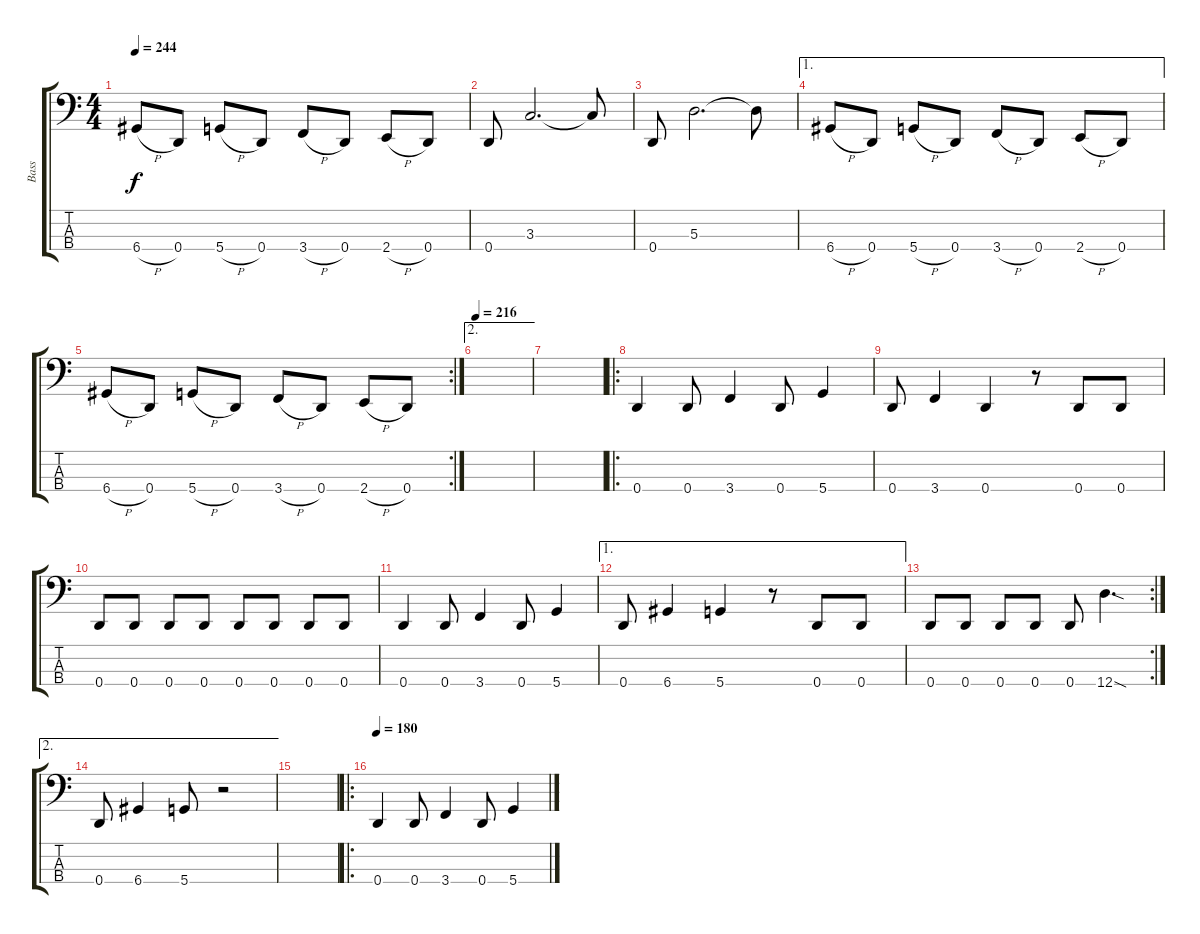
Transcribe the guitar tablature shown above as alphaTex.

\track ("Bass" "Bass") {instrument electricbassfinger}
\staff {score tabs}
\tuning (G2 D2 A1 D1) {hide}
\ts (4 4)
\tempo 244
\clef f4
\ks c
6.4{h}.8{dy f} 0.4.8 5.4{h}.8 0.4.8 3.4{h}.8 0.4.8 2.4{h}.8 0.4.8 |
0.4.8 3.3.2{d} 3.3{t}.8 |
0.4.8 5.3.2{d} 5.3{t}.8 |
\ae 1
6.4{h}.8 0.4.8 5.4{h}.8 0.4.8 3.4{h}.8 0.4.8 2.4{h}.8 0.4.8 |
\rc 2
6.4{h}.8 0.4.8 5.4{h}.8 0.4.8 3.4{h}.8 0.4.8 2.4{h}.8 0.4.8 |
\ae 2
\tempo 216
|
|
\ro
0.4.4 0.4.8 3.4.4 0.4.8 5.4.4 |
0.4.8 3.4.4 0.4.4 r.8 0.4.8 0.4.8 |
0.4.8 0.4.8 0.4.8 0.4.8 0.4.8 0.4.8 0.4.8 0.4.8 |
0.4.4 0.4.8 3.4.4 0.4.8 5.4.4 |
\ae 1
0.4.8 6.4.4 5.4.4 r.8 0.4.8 0.4.8 |
\rc 2
0.4.8 0.4.8 0.4.8 0.4.8 0.4.8 12.4{sod}.4{d} |
\ae 2
0.4.8 6.4.4 5.4.8 r.2 |
|
\ro
\tempo 185
\tempo 211
\tempo 180
0.4.4 0.4.8 3.4.4 0.4.8 5.4.4
